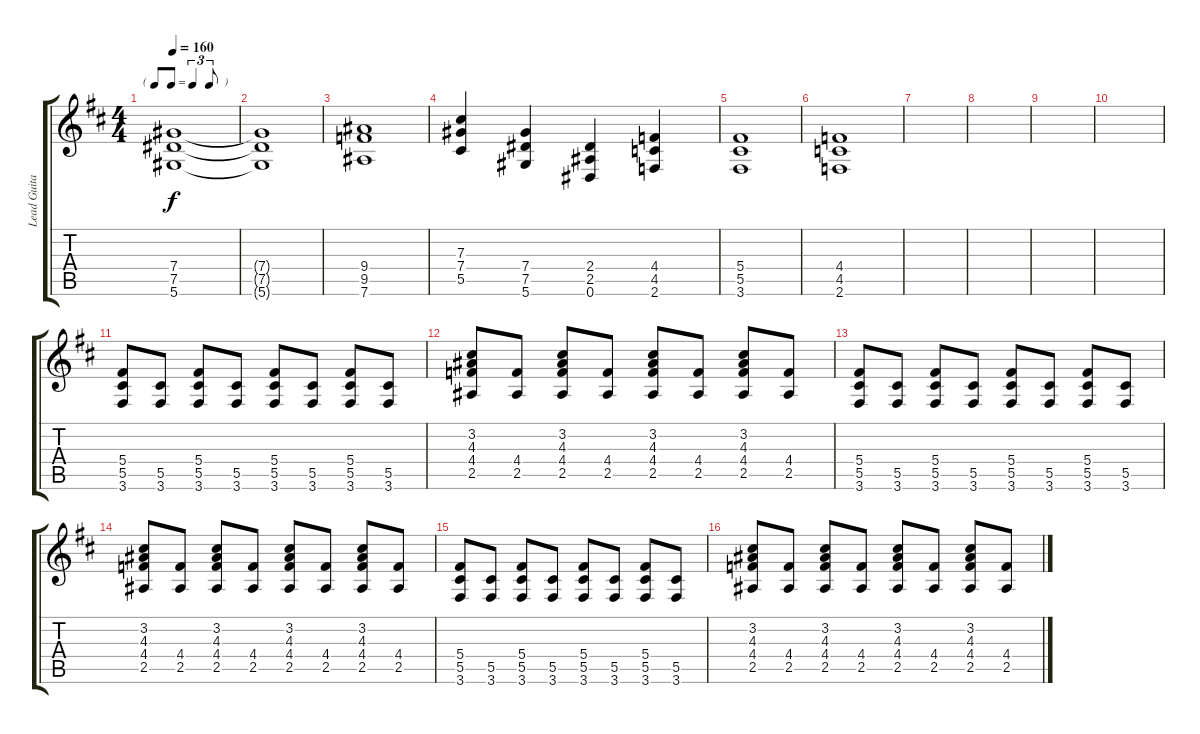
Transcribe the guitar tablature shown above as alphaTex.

\track ("Lead Guitar" "Lead Guita") {instrument distortionguitar}
\staff {score tabs}
\tuning (Eb4 Bb3 Gb3 Db3 Ab2 Eb2) {hide}
\ts (4 4)
\tf triplet8th
\tempo 160
\clef g2
\ks d
(7.4 7.5 5.6).1{dy f} |
(7.4{t} 7.5{t} 5.6{t}).1 |
(9.4 9.5 7.6).1 |
(7.3 7.4 5.5).4 (7.4 7.5 5.6).4 (2.4 2.5 0.6).4 (4.4 4.5 2.6).4 |
(5.4 5.5 3.6).1 |
(4.4 4.5 2.6).1 |
|
|
|
|
(5.4 5.5 3.6).8 (5.5 3.6).8 (5.4 5.5 3.6).8 (5.5 3.6).8 (5.4 5.5 3.6).8 (5.5 3.6).8 (5.4 5.5 3.6).8 (5.5 3.6).8 |
(3.2 4.3 4.4 2.5).8 (4.4 2.5).8 (3.2 4.3 4.4 2.5).8 (4.4 2.5).8 (3.2 4.3 4.4 2.5).8 (4.4 2.5).8 (3.2 4.3 4.4 2.5).8 (4.4 2.5).8 |
(5.4 5.5 3.6).8 (5.5 3.6).8 (5.4 5.5 3.6).8 (5.5 3.6).8 (5.4 5.5 3.6).8 (5.5 3.6).8 (5.4 5.5 3.6).8 (5.5 3.6).8 |
(3.2 4.3 4.4 2.5).8 (4.4 2.5).8 (3.2 4.3 4.4 2.5).8 (4.4 2.5).8 (3.2 4.3 4.4 2.5).8 (4.4 2.5).8 (3.2 4.3 4.4 2.5).8 (4.4 2.5).8 |
(5.4 5.5 3.6).8 (5.5 3.6).8 (5.4 5.5 3.6).8 (5.5 3.6).8 (5.4 5.5 3.6).8 (5.5 3.6).8 (5.4 5.5 3.6).8 (5.5 3.6).8 |
(3.2 4.3 4.4 2.5).8 (4.4 2.5).8 (3.2 4.3 4.4 2.5).8 (4.4 2.5).8 (3.2 4.3 4.4 2.5).8 (4.4 2.5).8 (3.2 4.3 4.4 2.5).8 (4.4 2.5).8
